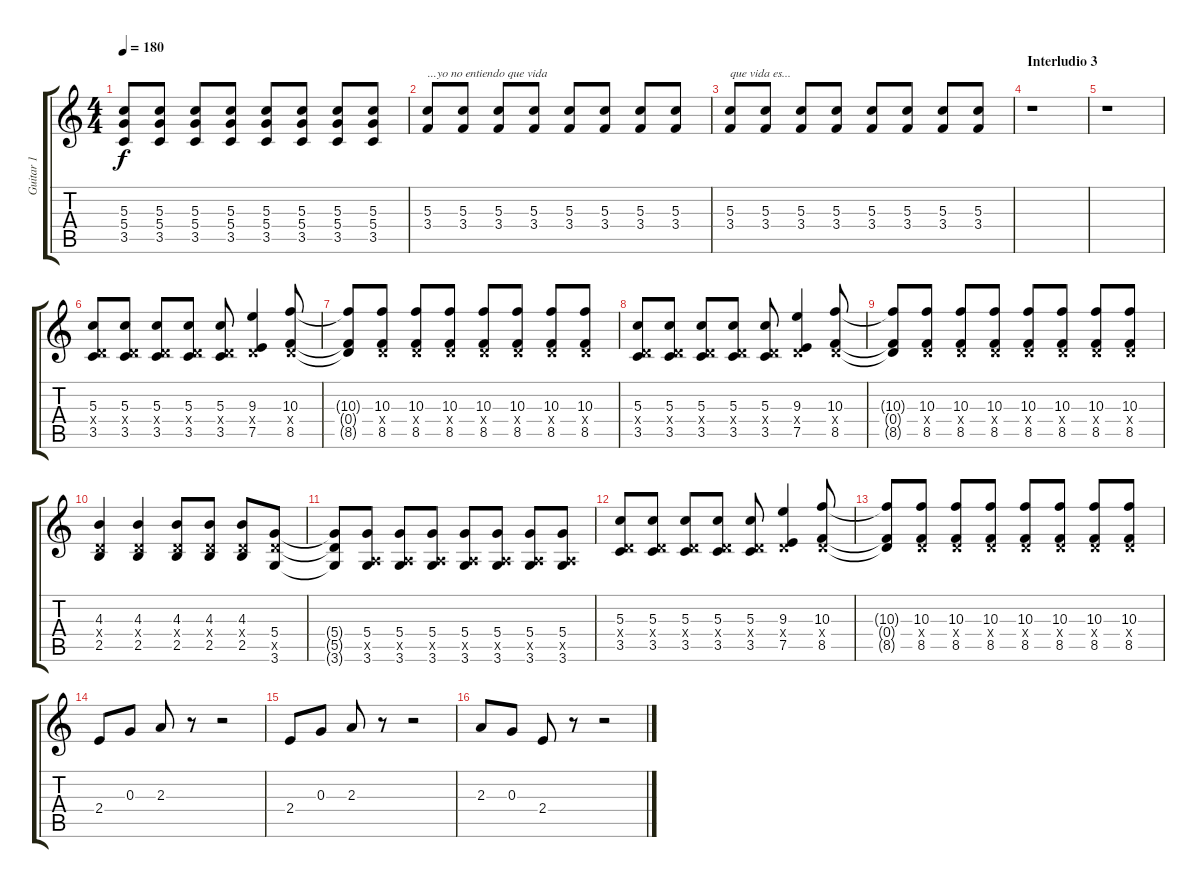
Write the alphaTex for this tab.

\track ("Guitar 1" "Guitar 1") {instrument distortionguitar}
\staff {score tabs}
\tuning (E4 B3 G3 D3 A2 E2) {hide}
\ts (4 4)
\tempo 180
\clef g2
\ks c
(5.3 5.4 3.5).8{dy f} (5.3 5.4 3.5).8 (5.3 5.4 3.5).8 (5.3 5.4 3.5).8 (5.3 5.4 3.5).8 (5.3 5.4 3.5).8 (5.3 5.4 3.5).8 (5.3 5.4 3.5).8 |
(5.3 3.4).8{txt "...yo no entiendo que vida"} (5.3 3.4).8 (5.3 3.4).8 (5.3 3.4).8 (5.3 3.4).8 (5.3 3.4).8 (5.3 3.4).8 (5.3 3.4).8 |
(5.3 3.4).8{txt "que vida es..."} (5.3 3.4).8 (5.3 3.4).8 (5.3 3.4).8 (5.3 3.4).8 (5.3 3.4).8 (5.3 3.4).8 (5.3 3.4).8 |
\section ("" "Interludio 3")
r.1 |
r.1 |
(5.3 0.4{x} 3.5).8 (5.3 0.4{x} 3.5).8 (5.3 0.4{x} 3.5).8 (5.3 0.4{x} 3.5).8 (5.3 0.4{x} 3.5).8 (9.3 0.4{x} 7.5).4 (10.3 0.4{x} 8.5).8 |
(10.3{t} 0.4{t} 8.5{t}).8 (10.3 0.4{x} 8.5).8 (10.3 0.4{x} 8.5).8 (10.3 0.4{x} 8.5).8 (10.3 0.4{x} 8.5).8 (10.3 0.4{x} 8.5).8 (10.3 0.4{x} 8.5).8 (10.3 0.4{x} 8.5).8 |
(5.3 0.4{x} 3.5).8 (5.3 0.4{x} 3.5).8 (5.3 0.4{x} 3.5).8 (5.3 0.4{x} 3.5).8 (5.3 0.4{x} 3.5).8 (9.3 0.4{x} 7.5).4 (10.3 0.4{x} 8.5).8 |
(10.3{t} 0.4{t} 8.5{t}).8 (10.3 0.4{x} 8.5).8 (10.3 0.4{x} 8.5).8 (10.3 0.4{x} 8.5).8 (10.3 0.4{x} 8.5).8 (10.3 0.4{x} 8.5).8 (10.3 0.4{x} 8.5).8 (10.3 0.4{x} 8.5).8 |
(4.3 0.4{x} 2.5).4 (4.3 0.4{x} 2.5).4 (4.3 0.4{x} 2.5).8 (4.3 0.4{x} 2.5).8 (4.3 0.4{x} 2.5).8 (5.4 5.5{x} 3.6).8 |
(5.4{t} 5.5{t} 3.6{t}).8 (5.4 0.5{x} 3.6).8 (5.4 0.5{x} 3.6).8 (5.4 0.5{x} 3.6).8 (5.4 0.5{x} 3.6).8 (5.4 0.5{x} 3.6).8 (5.4 0.5{x} 3.6).8 (5.4 0.5{x} 3.6).8 |
(5.3 0.4{x} 3.5).8 (5.3 0.4{x} 3.5).8 (5.3 0.4{x} 3.5).8 (5.3 0.4{x} 3.5).8 (5.3 0.4{x} 3.5).8 (9.3 0.4{x} 7.5).4 (10.3 0.4{x} 8.5).8 |
(10.3{t} 0.4{t} 8.5{t}).8 (10.3 0.4{x} 8.5).8 (10.3 0.4{x} 8.5).8 (10.3 0.4{x} 8.5).8 (10.3 0.4{x} 8.5).8 (10.3 0.4{x} 8.5).8 (10.3 0.4{x} 8.5).8 (10.3 0.4{x} 8.5).8 |
2.4.8{instrument electricguitarmuted} 0.3.8 2.3.8 r.8 r.2 |
2.4.8 0.3.8 2.3.8 r.8 r.2 |
2.3.8 0.3.8 2.4.8 r.8 r.2
